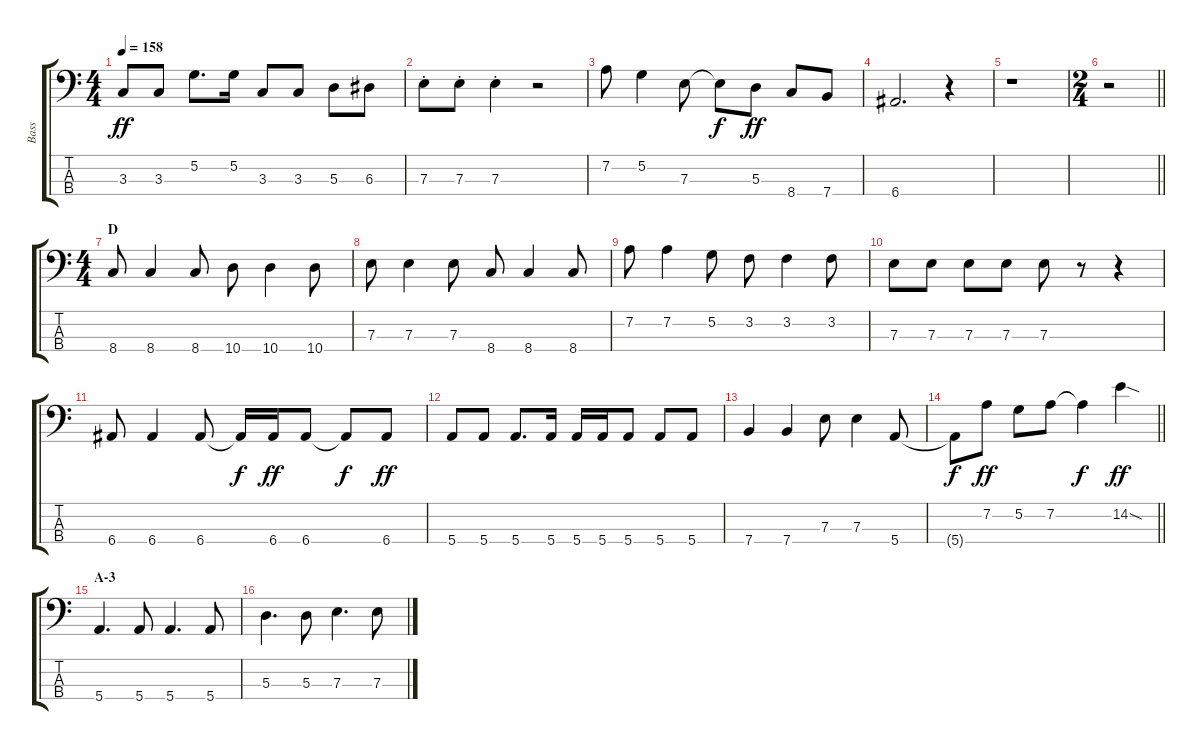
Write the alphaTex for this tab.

\track ("Bass" "Bass") {instrument electricbasspick}
\staff {score tabs}
\tuning (G2 D2 A1 E1) {hide}
\ts (4 4)
\tempo 158
\clef f4
\ks c
3.3.8{dy ff} 3.3.8 5.2.8{d} 5.2.16 3.3.8 3.3.8 5.3.8 6.3.8 |
7.3{st}.8 7.3{st}.8 7.3{st}.4 r.2 |
7.2.8 5.2.4 7.3.8 7.3{t}.8{dy f} 5.3.8{dy ff} 8.4.8 7.4.8 |
6.4.2{d} r.4 |
r.1 |
\ts (2 4)
\barLineRight lightlight
r.2 |
\ts (4 4)
\section ("" "D")
8.4.8 8.4.4 8.4.8 10.4.8 10.4.4 10.4.8 |
7.3.8 7.3.4 7.3.8 8.4.8 8.4.4 8.4.8 |
7.2.8 7.2.4 5.2.8 3.2.8 3.2.4 3.2.8 |
7.3.8 7.3.8 7.3.8 7.3.8 7.3.8 r.8 r.4 |
6.4.8 6.4.4 6.4.8 6.4{t}.16{dy f} 6.4.16{dy ff} 6.4.8 6.4{t}.8{dy f} 6.4.8{dy ff} |
5.4.8 5.4.8 5.4.8{d} 5.4.16 5.4.16 5.4.16 5.4.8 5.4.8 5.4.8 |
7.4.4 7.4.4 7.3.8 7.3.4 5.4.8 |
\barLineRight lightlight
5.4{t}.8{dy f} 7.2.8{dy ff} 5.2.8 7.2.8 7.2{t}.4{dy f} 14.2{sod}.4{dy ff} |
\section ("" "A-3")
5.4.4{d} 5.4.8 5.4.4{d} 5.4.8 |
5.3.4{d} 5.3.8 7.3.4{d} 7.3.8
